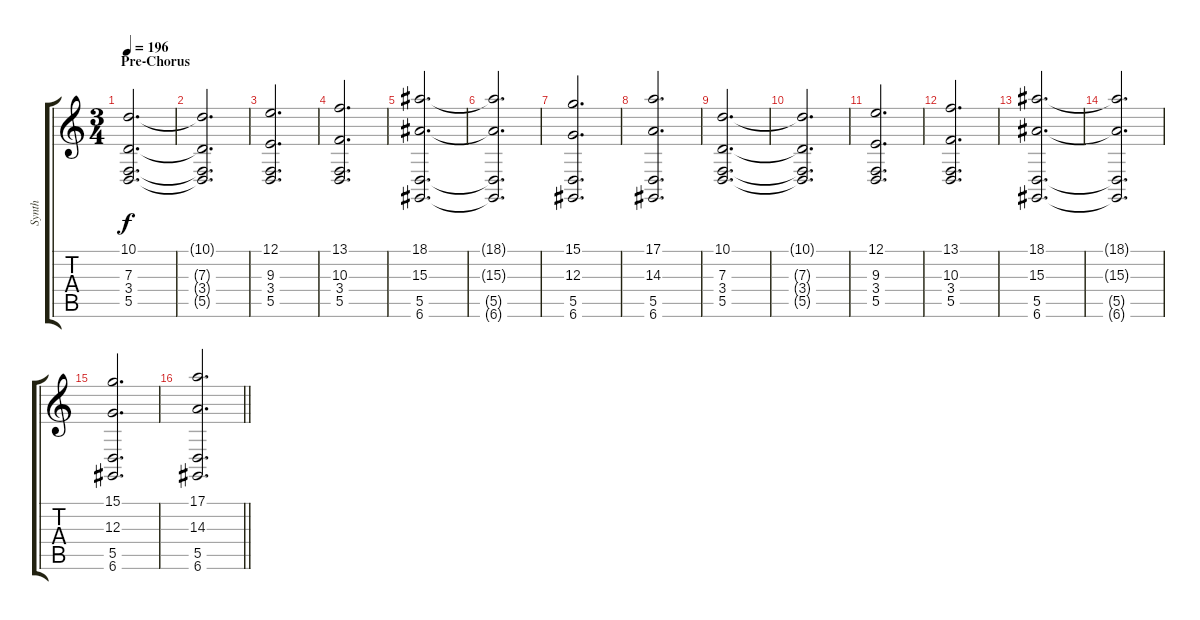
\track ("Synth" "Synth") {instrument pad8sweep}
\staff {score tabs}
\tuning (E4 B3 G3 D3 A2 D2) {hide}
\ts (3 4)
\section ("" "Pre-Chorus")
\tempo 196
\clef g2
\ks c
(10.1 7.3 3.4 5.5).2{d dy f} |
(10.1{t} 7.3{t} 3.4{t} 5.5{t}).2{d} |
(12.1 9.3 3.4 5.5).2{d} |
(13.1 10.3 3.4 5.5).2{d} |
(18.1 15.3 5.5 6.6).2{d} |
(18.1{t} 15.3{t} 5.5{t} 6.6{t}).2{d} |
(15.1 12.3 5.5 6.6).2{d} |
(17.1 14.3 5.5 6.6).2{d} |
(10.1 7.3 3.4 5.5).2{d} |
(10.1{t} 7.3{t} 3.4{t} 5.5{t}).2{d} |
(12.1 9.3 3.4 5.5).2{d} |
(13.1 10.3 3.4 5.5).2{d} |
(18.1 15.3 5.5 6.6).2{d} |
(18.1{t} 15.3{t} 5.5{t} 6.6{t}).2{d} |
(15.1 12.3 5.5 6.6).2{d} |
\barLineRight lightlight
(17.1 14.3 5.5 6.6).2{d}
